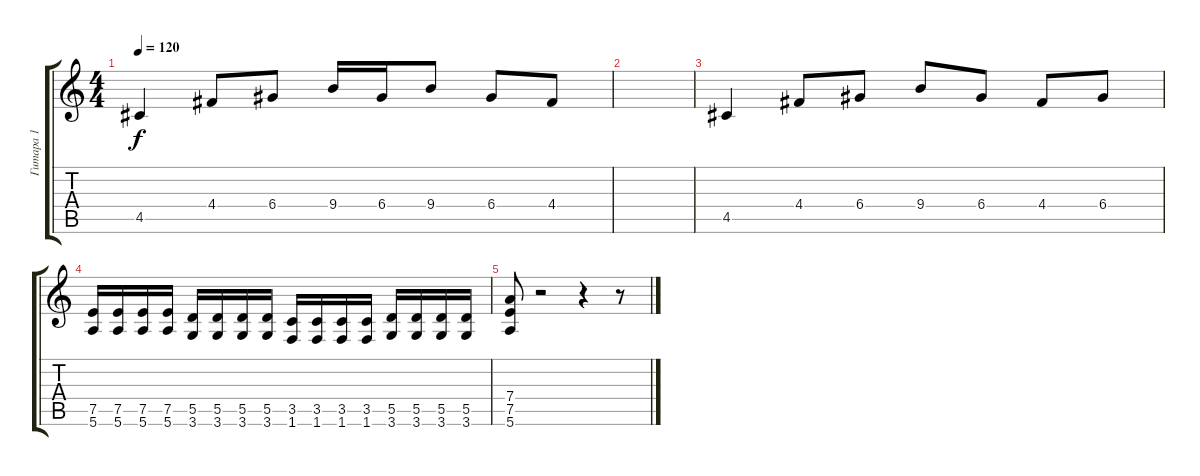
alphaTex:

\track ("Гитара 1" "Гитара 1") {instrument distortionguitar}
\staff {score tabs}
\tuning (E4 B3 G3 D3 A2 E2) {hide}
\ts (4 4)
\tempo 120
\clef g2
\ks c
4.5.4{dy f} 4.4.8 6.4.8 9.4.16 6.4.16 9.4.8 6.4.8 4.4.8 |
|
4.5.4 4.4.8 6.4.8 9.4.8 6.4.8 4.4.8 6.4.8 |
(7.5 5.6).16 (7.5 5.6).16 (7.5 5.6).16 (7.5 5.6).16 (5.5 3.6).16 (5.5 3.6).16 (5.5 3.6).16 (5.5 3.6).16 (3.5 1.6).16 (3.5 1.6).16 (3.5 1.6).16 (3.5 1.6).16 (5.5 3.6).16 (5.5 3.6).16 (5.5 3.6).16 (5.5 3.6).16 |
(7.4 7.5 5.6).8 r.2 r.4 r.8
